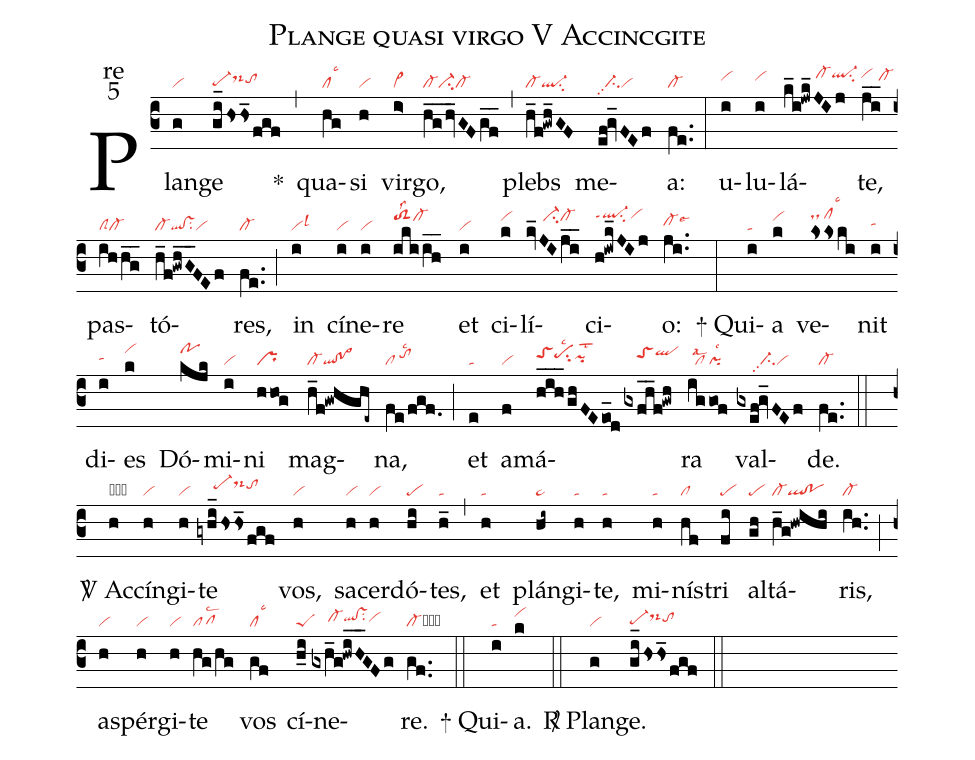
name:Plange quasi virgo V Accincgite;
office-part:re;
mode:5;
nabc-lines:1;
%%
(c3) Plan(g|vi)ge(gi_/hshs_/fgf|pe-hgds-hitohh) <sp>*</sp>(,) qua(hg|cllsc3)si(h|vi) vir(i>|vi>)go,(h_g_hv_GFgf__|cl-ci-cl-) (,) plebs(h_f!gwh_GF|cl-ql-su2) me(ef!gv_FEf|//ci-pp2vi)a:(fe..|cl-) (:) u(i|vihi)lu(i|vihi)lá(k_i!jwk_JIj|//////////cl-hjql-hjsu2``vihj)te,(ji__|/////cl-hi) pas(ihhg__|clScl-)tó(h_f!gwhG__FEf|cl-ql!vssu2vi)res,(fe..|cl-) (;) in(i|vilsl3) cí(i|vi)ne(i|vi)re(ikiih__|toS2hjlss2cl-hj) et(i|vi) ci(k|vihj)lí(kv_JIji__|/////ci-hjcl-hj)ci(h!iwk_JIj|ql-hkppt1su2vihk)o:(ji..|cl-hhlse6) (:)

<sp>+</sp> Qui(i|ta)a(k|vihj) ve(kskski|dshk/clhklsc3)nit(i|tahh) di(i|tahh)es(k|vihk) Dó(kjk|pohk)mi(i|vi)ni(hhog|pr) mag(h_f!gwhghe~|cl-ql!po>)na,(fe/fgf.|cl/tohilsc2) (;) et(e|ta) a(f|vi)má(h_i_h_ghFEeo_d|toShipehisu2lsc2pihhlst2|gxfh__f!gwh|////toShiqlhj)ra(iggof|/cllsal2pilsc2) val(gxef!gv_FEf|///////ci-pp2vi)de.(fe..|cl-) (::)

<sp>V/</sp> Ac(h|obvi)cín(h|vi)gi(h|vi)te(gyhi_/hshs_/fgf|/////pe-hids-hjtohi) vos,(h|vi) sa(h|vi)cer(h|vi)dó(hi|pe)tes,(h_|ta) (,) et(h|ta) plán(hi~|pe~)gi(h|ta)te,(h|ta) mi(h|ta)nís(hf|cl)tri(fi|pe) al(gh|pe)tá(h_g!hwihi|cl-ql!po)ris,(ih..|cl-) (;) as(h|vi)pér(h|vi)gi(h|vi)te(hg/hg|pflsc2) vos(gf|cllsc3) cí(h_i|peS)ne(gxh_g!hwiH__GFg|/////cl-hhqlhh!vshhsu2vihh)re.(gf..|cl-cb) (::)

<sp>+</sp> Qui(i|ta)a.(k|vihj) (::)

<sp>R/</sp> Plan(g|vi)ge.(gi_/hshs_/fgf|pe-hgds-hitohh) (::)
